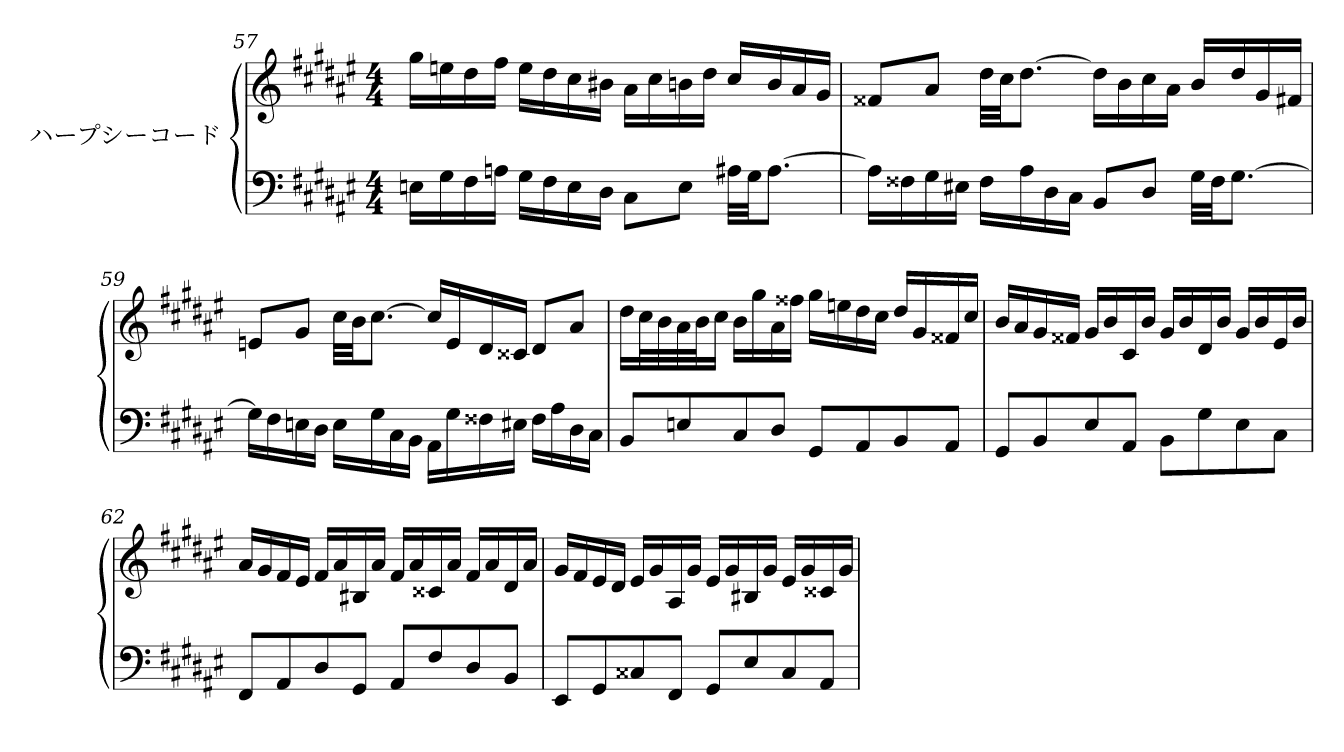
**kern	**kern
*part1	*part1
*staff2	*staff1
*I"ハープシーコード	*
!!LO:LB:g=z
*clefF4	*clefG2
*k[f#c#g#d#a#e#]	*k[f#c#g#d#a#e#]
*M4/4	*M4/4
=57	=57
16En\LL	16gg#\LL
16G#\	16een\
16F#\	16dd#\
16An\JJ	16ff#\JJ
16G#\LL	16ee\LL
16F#\	16dd#\
16E\	16cc#\
16D#\JJ	16b#X\JJ
8C#\L	16a#\LL
.	16cc#\
8E\J	16bn\
.	16dd#\JJ
32A#X\LLL	16cc#/LL
32G#\JJ	.
[8.A#\J	16b/
.	16a#/
.	16g#/JJ
=58	=58
16A#\LL]	8f##X/L
16F##X\	.
16G#\	8a#/J
16E#X\JJ	.
16F##\LL	32dd#\LLL
.	32cc#\JJ
16A#\	[8.dd#\J
16D#\	.
16C#\JJ	.
8BB/L	16dd#\LL]
.	16b\
8D#/J	16cc#\
.	16a#\JJ
32G#\LLL	16b/LL
32F##\JJ	.
[8.G#\J	16dd#/
.	16g#/
.	16f#X/JJ
!!LO:LB:g=z
=59	=59
16G#\LL]	8en/L
16F#\	.
16En\	8g#/J
16D#\JJ	.
16E\LL	32cc#\LLL
.	32b\JJ
16G#\	[8.cc#\J
16C#\	.
16BB\JJ	.
16AA#\LL	16cc#/LL]
16G#\	16e/
16F##X\	16d#/
16E#X\JJ	16c##X/JJ
16F##\LL	8d#/L
16A#\	.
16D#\	8a#/J
16C#\JJ	.
=60	=60
8BB/L	16dd#\LL
.	32cc#\L
.	32b\
8En/	32a#\
.	32b\J
.	16cc#\JJ
8C#/	16b\LL
.	16gg#\
8D#/J	16a#\
.	16ff##X\JJ
8GG#/L	16gg#\LL
.	16een\
8AA#/	16dd#\
.	16cc#\JJ
8BB/	16dd#/LL
.	16g#/
8AA#/J	16f##X/
.	16cc#/JJ
!!LO:LB:g=z
=61	=61
8GG#/L	16b/LL
.	16a#/
8BB/	16g#/
.	16f##X/JJ
8E#/	16g#/LL
.	16b/
8AA#/J	16c#/
.	16b/JJ
8BB\L	16g#/LL
.	16b/
8G#\	16d#/
.	16b/JJ
8E#\	16g#/LL
.	16b/
8C#\J	16e#/
.	16b/JJ
=62	=62
8FF#/L	16a#/LL
.	16g#/
8AA#/	16f#/
.	16e#/JJ
8D#/	16f#/LL
.	16a#/
8GG#/J	16B#X/
.	16a#/JJ
8AA#/L	16f#/LL
.	16a#/
8F#/	16c##X/
.	16a#/JJ
8D#/	16f#/LL
.	16a#/
8BB/J	16d#/
.	16a#/JJ
!!LO:PB:g=z
=63	=63
8EE#/L	16g#/LL
.	16f#/
8GG#/	16e#/
.	16d#/JJ
8C##X/	16e#/LL
.	16g#/
8FF#/J	16A#/
.	16g#/JJ
8GG#/L	16e#/LL
.	16g#/
8E#/	16B#X/
.	16g#/JJ
8C##/	16e#/LL
.	16g#/
8AA#/J	16c##X/
.	16g#/JJ
=	=
*-	*-
